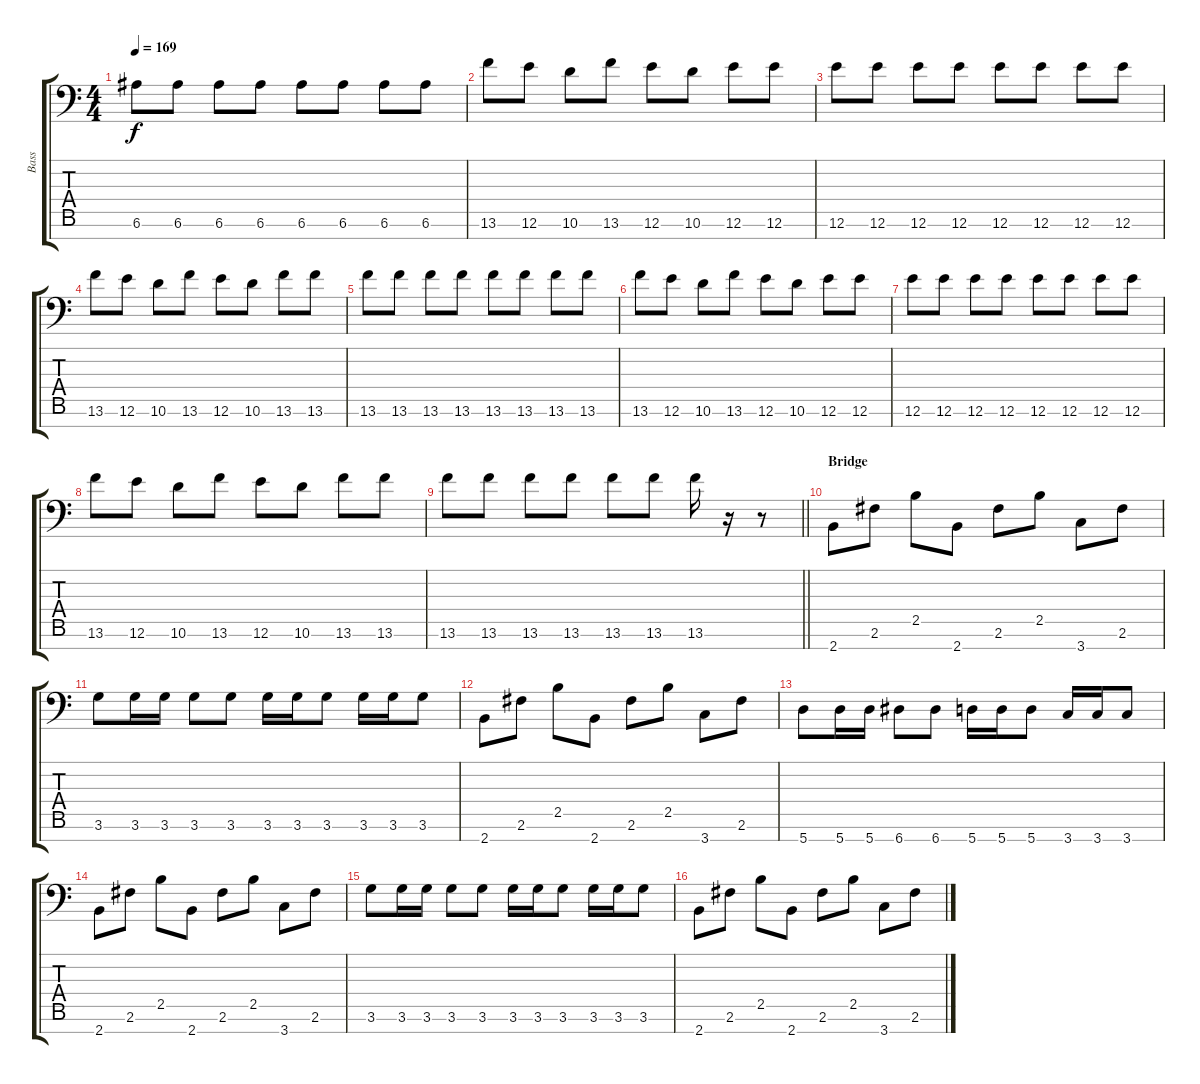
\track ("Bass" "Bass") {instrument electricbasspick}
\staff {score tabs}
\tuning (E4 B3 G3 D3 A2 E2 A1) {hide}
\ts (4 4)
\tempo 169
\clef f4
\ks c
6.6.8{dy f} 6.6.8 6.6.8 6.6.8 6.6.8 6.6.8 6.6.8 6.6.8 |
13.6.8 12.6.8 10.6.8 13.6.8 12.6.8 10.6.8 12.6.8 12.6.8 |
12.6.8 12.6.8 12.6.8 12.6.8 12.6.8 12.6.8 12.6.8 12.6.8 |
13.6.8 12.6.8 10.6.8 13.6.8 12.6.8 10.6.8 13.6.8 13.6.8 |
13.6.8 13.6.8 13.6.8 13.6.8 13.6.8 13.6.8 13.6.8 13.6.8 |
13.6.8 12.6.8 10.6.8 13.6.8 12.6.8 10.6.8 12.6.8 12.6.8 |
12.6.8 12.6.8 12.6.8 12.6.8 12.6.8 12.6.8 12.6.8 12.6.8 |
13.6.8 12.6.8 10.6.8 13.6.8 12.6.8 10.6.8 13.6.8 13.6.8 |
\barLineRight lightlight
13.6.8 13.6.8 13.6.8 13.6.8 13.6.8 13.6.8 13.6.16 r.16 r.8 |
\section ("" "Bridge")
2.7.8 2.6.8 2.5.8 2.7.8 2.6.8 2.5.8 3.7.8 2.6.8 |
3.6.8 3.6.16 3.6.16 3.6.8 3.6.8 3.6.16 3.6.16 3.6.8 3.6.16 3.6.16 3.6.8 |
2.7.8 2.6.8 2.5.8 2.7.8 2.6.8 2.5.8 3.7.8 2.6.8 |
5.7.8 5.7.16 5.7.16 6.7.8 6.7.8 5.7.16 5.7.16 5.7.8 3.7.16 3.7.16 3.7.8 |
2.7.8 2.6.8 2.5.8 2.7.8 2.6.8 2.5.8 3.7.8 2.6.8 |
3.6.8 3.6.16 3.6.16 3.6.8 3.6.8 3.6.16 3.6.16 3.6.8 3.6.16 3.6.16 3.6.8 |
2.7.8 2.6.8 2.5.8 2.7.8 2.6.8 2.5.8 3.7.8 2.6.8
